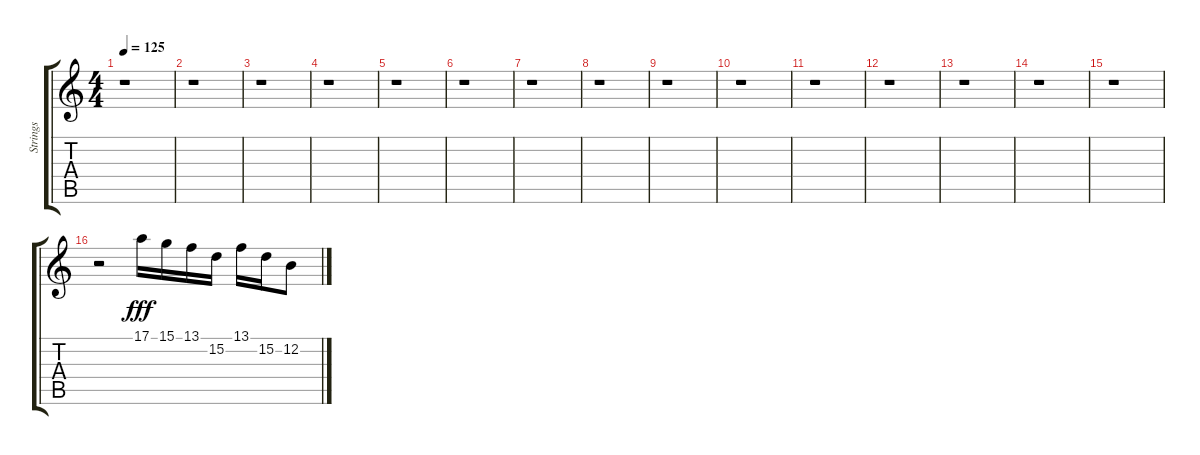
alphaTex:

\track ("Strings" "Strings") {instrument stringensemble1}
\staff {score tabs}
\tuning (E4 B3 G3 D3 A2 E2) {hide}
\ts (4 4)
\tempo 125
\clef g2
\ks c
r.1{dy fff} |
r.1 |
r.1 |
r.1 |
r.1 |
r.1 |
r.1 |
r.1 |
r.1 |
r.1 |
r.1 |
r.1 |
r.1 |
r.1 |
r.1 |
r.2 17.1.16 15.1.16 13.1.16 15.2.16 13.1.16 15.2.16 12.2.8
